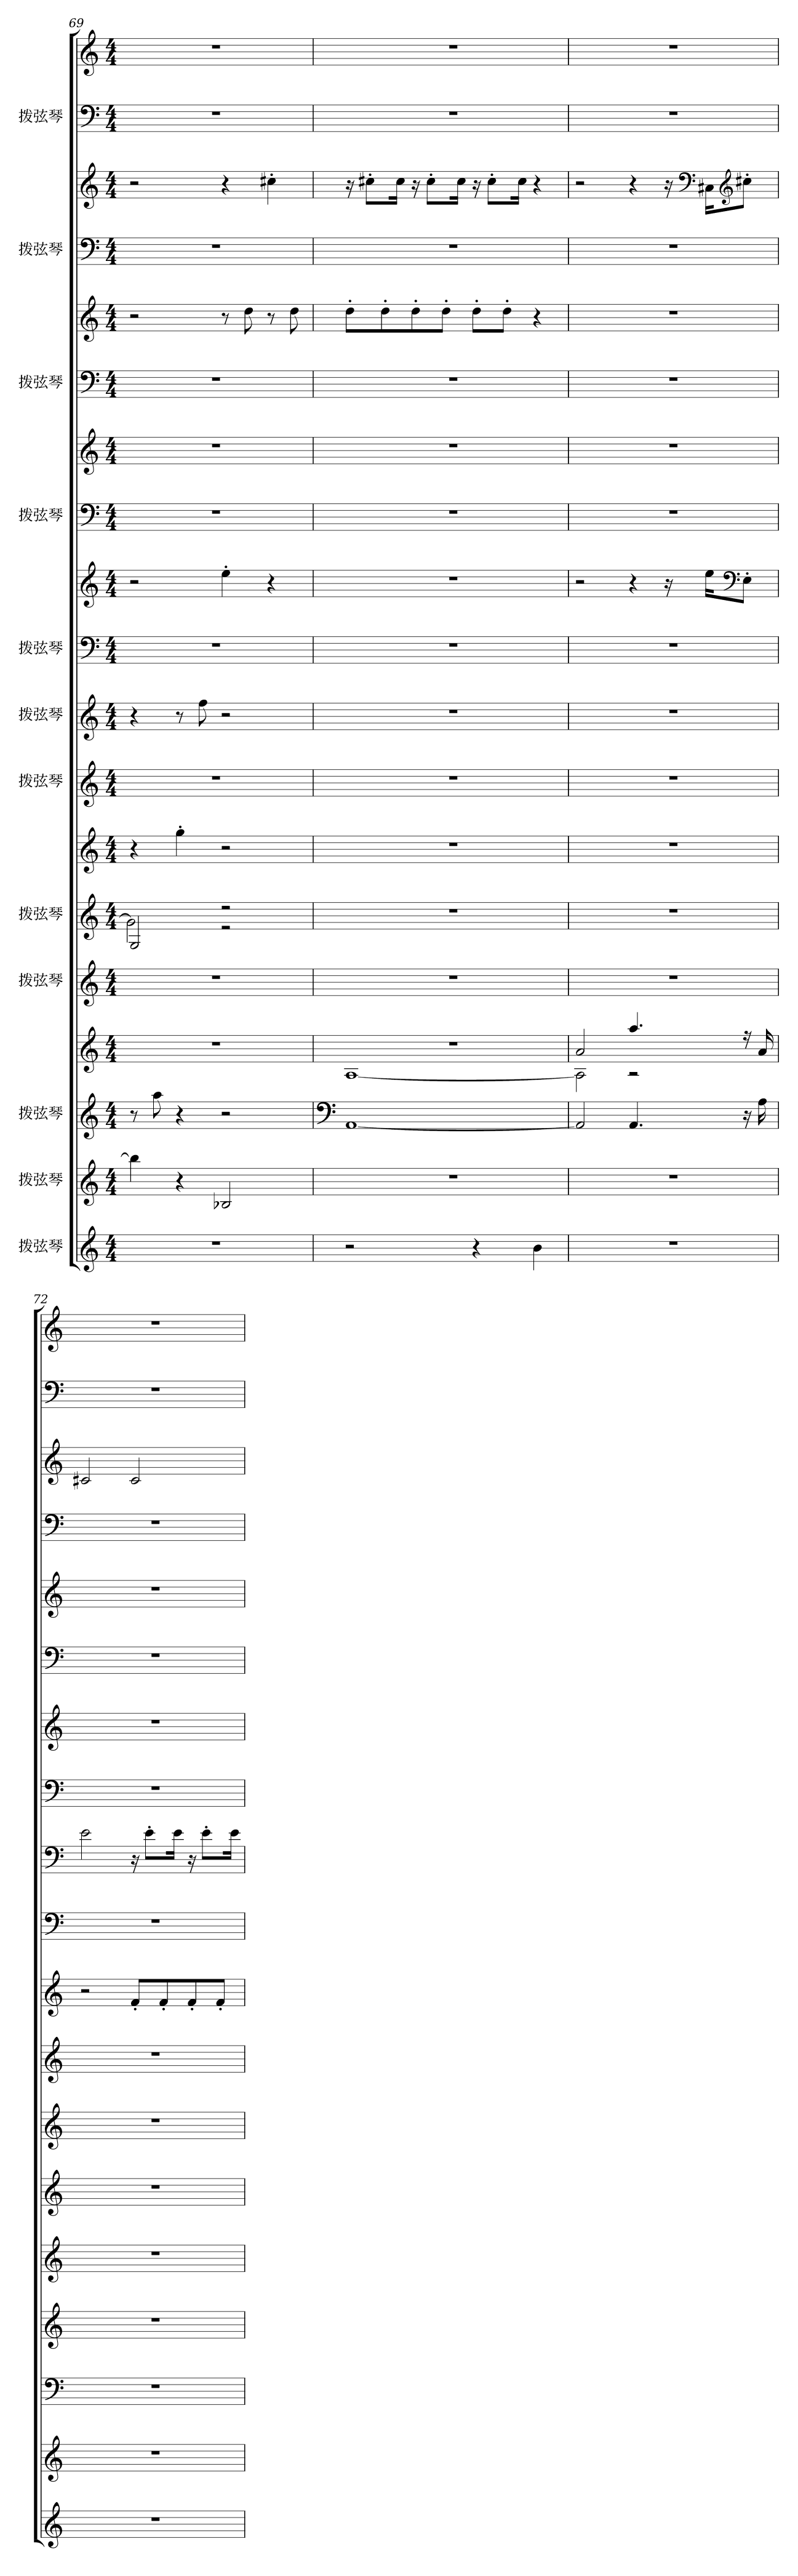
**kern	**kern	**kern	**kern	**kern	**kern	**kern	**kern	**kern	**kern	**kern	**kern	**kern	**kern	**kern	**kern	**kern	**kern	**kern
*part12	*part11	*part10	*part10	*part9	*part8	*part8	*part7	*part6	*part5	*part5	*part4	*part4	*part3	*part3	*part2	*part2	*part1	*part1
*staff19	*staff18	*staff17	*staff16	*staff15	*staff14	*staff13	*staff12	*staff11	*staff10	*staff9	*staff8	*staff7	*staff6	*staff5	*staff4	*staff3	*staff2	*staff1
*I"拨弦琴	*I"拨弦琴	*I"拨弦琴	*	*I"拨弦琴	*I"拨弦琴	*	*I"拨弦琴	*I"拨弦琴	*I"拨弦琴	*	*I"拨弦琴	*	*I"拨弦琴	*	*I"拨弦琴	*	*I"拨弦琴	*
*clefG2	*clefG2	*clefG2	*clefG2	*clefG2	*clefG2	*clefG2	*clefG2	*clefG2	*clefF4	*clefG2	*clefF4	*clefG2	*clefF4	*clefG2	*clefF4	*clefG2	*clefF4	*clefG2
*k[]	*k[]	*k[]	*k[]	*k[]	*k[]	*k[]	*k[]	*k[]	*k[]	*k[]	*k[]	*k[]	*k[]	*k[]	*k[]	*k[]	*k[]	*k[]
*M4/4	*M4/4	*M4/4	*M4/4	*M4/4	*M4/4	*M4/4	*M4/4	*M4/4	*M4/4	*M4/4	*M4/4	*M4/4	*M4/4	*M4/4	*M4/4	*M4/4	*M4/4	*M4/4
=69	=69	=69	=69	=69	=69	=69	=69	=69	=69	=69	=69	=69	=69	=69	=69	=69	=69	=69
*	*	*	*	*	*^	*	*	*	*	*	*	*	*	*	*	*	*	*
1r	4bb-\]	8r	1r	1r	2G/	2g\]	4r	1r	4r	1r	2r	1r	1r	1r	2r	1r	2r	1r	1r
.	.	8aa\	.	.	.	.	.	.	.	.	.	.	.	.	.	.	.	.	.
.	4r	4r	.	.	.	.	4gg'\	.	8r	.	.	.	.	.	.	.	.	.	.
.	.	.	.	.	.	.	.	.	8ff\	.	.	.	.	.	.	.	.	.	.
.	2B-X/	2r	.	.	2r	2r	2r	.	2r	.	4ee'\	.	.	.	8r	.	4r	.	.
.	.	.	.	.	.	.	.	.	.	.	.	.	.	.	8dd\	.	.	.	.
.	.	.	.	.	.	.	.	.	.	.	4r	.	.	.	8r	.	4cc#X'\	.	.
.	.	.	.	.	.	.	.	.	.	.	.	.	.	.	8dd\	.	.	.	.
*	*	*	*	*	*v	*v	*	*	*	*	*	*	*	*	*	*	*	*	*
=70	=70	=70	=70	=70	=70	=70	=70	=70	=70	=70	=70	=70	=70	=70	=70	=70	=70	=70
*	*	*clefF4	*	*	*	*	*	*	*	*	*	*	*	*	*	*	*	*
*	*	*	*^	*	*	*	*	*	*	*	*	*	*	*	*	*	*	*
2r	1r	[1AA	1r	[1A	1r	1r	1r	1r	1r	1r	1r	1r	1r	1r	8dd'\L	1r	16r	1r	1r
.	.	.	.	.	.	.	.	.	.	.	.	.	.	.	.	.	8cc#X'\L	.	.
.	.	.	.	.	.	.	.	.	.	.	.	.	.	.	8dd'\	.	.	.	.
.	.	.	.	.	.	.	.	.	.	.	.	.	.	.	.	.	16cc#\Jk	.	.
.	.	.	.	.	.	.	.	.	.	.	.	.	.	.	8dd'\	.	16r	.	.
.	.	.	.	.	.	.	.	.	.	.	.	.	.	.	.	.	8cc#'\L	.	.
.	.	.	.	.	.	.	.	.	.	.	.	.	.	.	8dd'\J	.	.	.	.
.	.	.	.	.	.	.	.	.	.	.	.	.	.	.	.	.	16cc#\Jk	.	.
4r	.	.	.	.	.	.	.	.	.	.	.	.	.	.	8dd'\L	.	16r	.	.
.	.	.	.	.	.	.	.	.	.	.	.	.	.	.	.	.	8cc#'\L	.	.
.	.	.	.	.	.	.	.	.	.	.	.	.	.	.	8dd'\J	.	.	.	.
.	.	.	.	.	.	.	.	.	.	.	.	.	.	.	.	.	16cc#\Jk	.	.
4b\	.	.	.	.	.	.	.	.	.	.	.	.	.	.	4r	.	4r	.	.
=71	=71	=71	=71	=71	=71	=71	=71	=71	=71	=71	=71	=71	=71	=71	=71	=71	=71	=71	=71
1r	1r	2AA/]	2a/	2A\]	1r	1r	1r	1r	1r	1r	2r	1r	1r	1r	1r	1r	2r	1r	1r
.	.	4.AA/	4.aa/	2r	.	.	.	.	.	.	4r	.	.	.	.	.	4r	.	.
.	.	.	.	.	.	.	.	.	.	.	16r	.	.	.	.	.	16r	.	.
*	*	*	*	*	*	*	*	*	*	*	*	*	*	*	*	*	*clefF4	*	*
.	.	.	.	.	.	.	.	.	.	.	16ee\KL	.	.	.	.	.	16C#X\KL	.	.
*	*	*	*	*	*	*	*	*	*	*	*clefF4	*	*	*	*	*	*clefG2	*	*
.	.	16r	16r	.	.	.	.	.	.	.	8E'\J	.	.	.	.	.	8cc#X'\J	.	.
.	.	16A\	16a/	.	.	.	.	.	.	.	.	.	.	.	.	.	.	.	.
*	*	*	*v	*v	*	*	*	*	*	*	*	*	*	*	*	*	*	*	*
!!LO:PB:g=z
=72	=72	=72	=72	=72	=72	=72	=72	=72	=72	=72	=72	=72	=72	=72	=72	=72	=72	=72
1r	1r	1r	1r	1r	1r	1r	1r	2r	1r	2e\	1r	1r	1r	1r	1r	2c#X/	1r	1r
.	.	.	.	.	.	.	.	8f'/L	.	16r	.	.	.	.	.	2c#/	.	.
.	.	.	.	.	.	.	.	.	.	8e'\L	.	.	.	.	.	.	.	.
.	.	.	.	.	.	.	.	8f'/	.	.	.	.	.	.	.	.	.	.
.	.	.	.	.	.	.	.	.	.	16e\Jk	.	.	.	.	.	.	.	.
.	.	.	.	.	.	.	.	8f'/	.	16r	.	.	.	.	.	.	.	.
.	.	.	.	.	.	.	.	.	.	8e'\L	.	.	.	.	.	.	.	.
.	.	.	.	.	.	.	.	8f'/J	.	.	.	.	.	.	.	.	.	.
.	.	.	.	.	.	.	.	.	.	16e\Jk	.	.	.	.	.	.	.	.
=	=	=	=	=	=	=	=	=	=	=	=	=	=	=	=	=	=	=
*-	*-	*-	*-	*-	*-	*-	*-	*-	*-	*-	*-	*-	*-	*-	*-	*-	*-	*-
